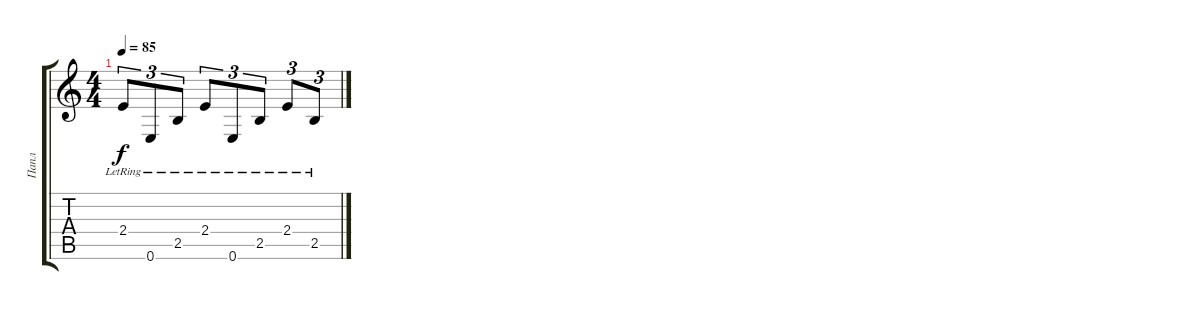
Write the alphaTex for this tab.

\track ("Папл" "Папл") {instrument overdrivenguitar}
\staff {score tabs}
\tuning (E4 B3 G3 D3 A2 E2) {hide}
\ts (4 4)
\tempo 85
\clef g2
\ks c
2.4{lr}.8{tu (3 2) dy f} 0.6{lr}.8{tu (3 2)} 2.5{lr}.8{tu (3 2)} 2.4{lr}.8{tu (3 2)} 0.6{lr}.8{tu (3 2)} 2.5{lr}.8{tu (3 2)} 2.4{lr}.8{tu (3 2)} 2.5{lr}.8{tu (3 2)}
